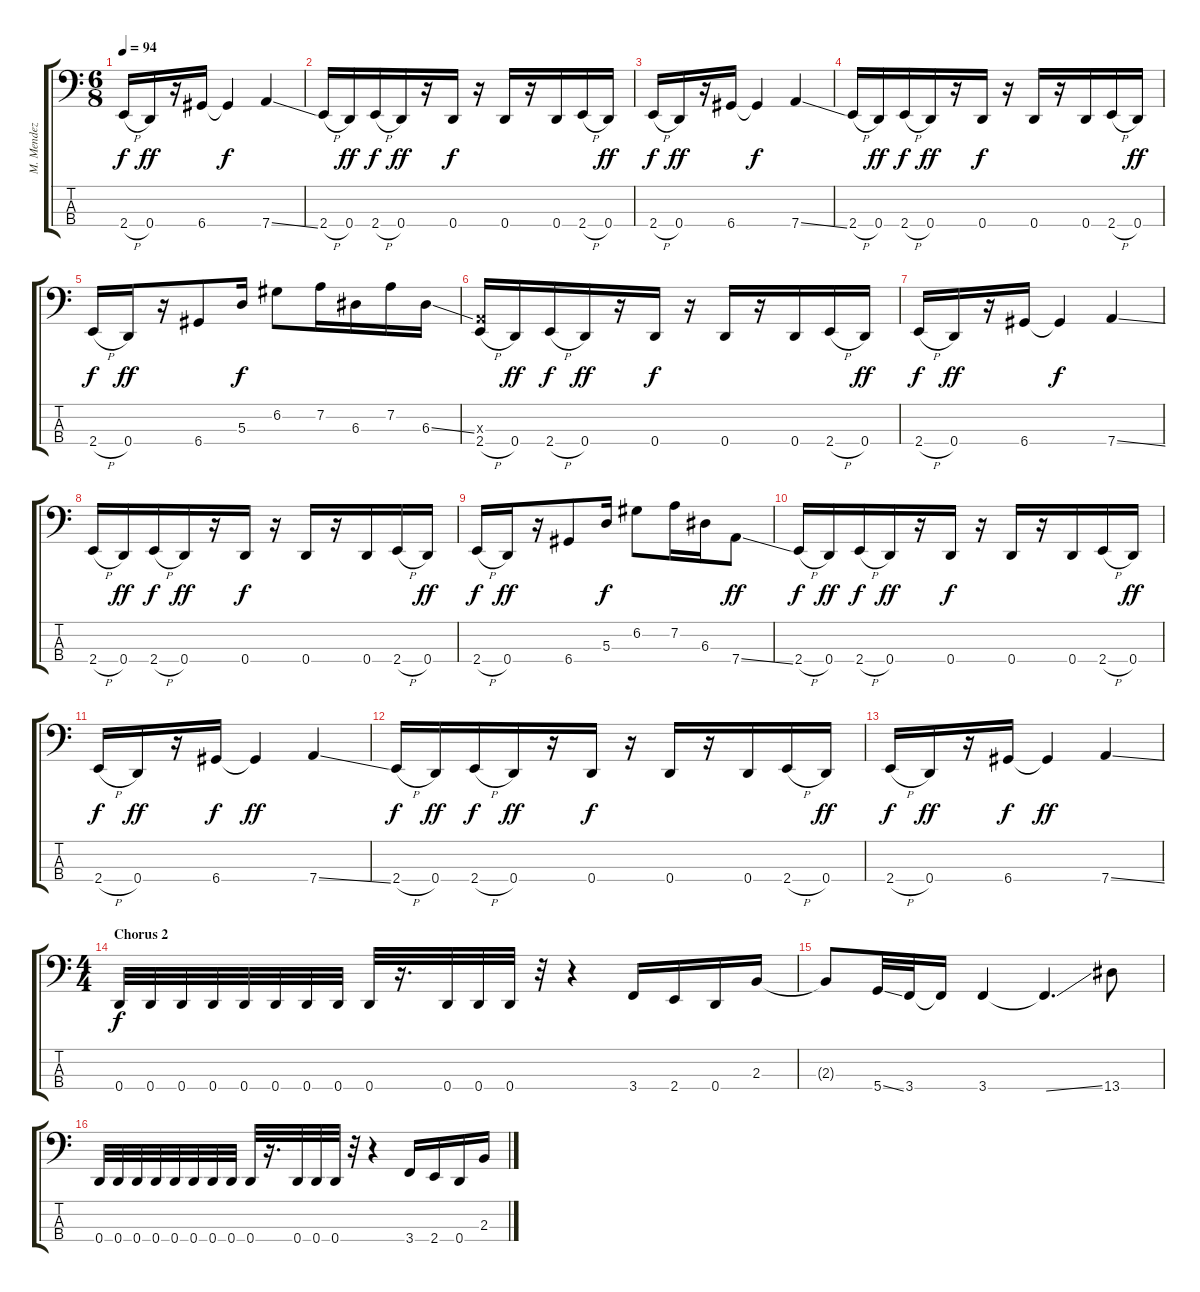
\track ("M. Mendez" "M. Mendez") {instrument electricbassfinger}
\staff {score tabs}
\tuning (G2 D2 A1 D1) {hide}
\ts (6 8)
\tempo 94
\clef f4
\ks c
2.4{h}.16{dy f} 0.4.16{dy ff} r.16 6.4.16 6.4{t}.4{dy f} 7.4{ss}.4 |
2.4{h}.16 0.4.16{dy ff} 2.4{h}.16{dy f} 0.4.16{dy ff} r.16 0.4.16{dy f} r.16 0.4.16 r.16 0.4.16 2.4{h}.16 0.4.16{dy ff} |
2.4{h}.16{dy f} 0.4.16{dy ff} r.16 6.4.16 6.4{t}.4{dy f} 7.4{ss}.4 |
2.4{h}.16 0.4.16{dy ff} 2.4{h}.16{dy f} 0.4.16{dy ff} r.16 0.4.16{dy f} r.16 0.4.16 r.16 0.4.16 2.4{h}.16 0.4.16{dy ff} |
2.4{h}.16{dy f} 0.4.16{dy ff} r.16 6.4.8 5.3.16{dy f} 6.2.8 7.2.16 6.3.16 7.2.16 6.3{ss}.16 |
(0.3{x} 2.4{h}).16 0.4.16{dy ff} 2.4{h}.16{dy f} 0.4.16{dy ff} r.16 0.4.16{dy f} r.16 0.4.16 r.16 0.4.16 2.4{h}.16 0.4.16{dy ff} |
2.4{h}.16{dy f} 0.4.16{dy ff} r.16 6.4.16 6.4{t}.4{dy f} 7.4{ss}.4 |
2.4{h}.16 0.4.16{dy ff} 2.4{h}.16{dy f} 0.4.16{dy ff} r.16 0.4.16{dy f} r.16 0.4.16 r.16 0.4.16 2.4{h}.16 0.4.16{dy ff} |
2.4{h}.16{dy f} 0.4.16{dy ff} r.16 6.4.8 5.3.16{dy f} 6.2.8 7.2.16 6.3.16 7.4{ss}.8{dy ff} |
2.4{h}.16{dy f} 0.4.16{dy ff} 2.4{h}.16{dy f} 0.4.16{dy ff} r.16 0.4.16{dy f} r.16 0.4.16 r.16 0.4.16 2.4{h}.16 0.4.16{dy ff} |
2.4{h}.16{dy f} 0.4.16{dy ff} r.16 6.4.16{dy f} 6.4{t}.4{dy ff} 7.4{ss}.4 |
2.4{h}.16{dy f} 0.4.16{dy ff} 2.4{h}.16{dy f} 0.4.16{dy ff} r.16 0.4.16{dy f} r.16 0.4.16 r.16 0.4.16 2.4{h}.16 0.4.16{dy ff} |
2.4{h}.16{dy f} 0.4.16{dy ff} r.16 6.4.16{dy f} 6.4{t}.4{dy ff} 7.4{ss}.4 |
\ts (4 4)
\section ("" "Chorus 2")
0.4.32{dy f} 0.4.32 0.4.32 0.4.32 0.4.32 0.4.32 0.4.32 0.4.32 0.4.32 r.16{d} 0.4.32 0.4.32 0.4.32 r.32 r.4 3.4.16 2.4.16 0.4.16 2.3.16 |
2.3{t}.8 5.4{ss}.32 3.4.32 3.4{t}.16 3.4.4 3.4{ss t}.4{d} 13.4.8 |
0.4.32 0.4.32 0.4.32 0.4.32 0.4.32 0.4.32 0.4.32 0.4.32 0.4.32 r.16{d} 0.4.32 0.4.32 0.4.32 r.32 r.4 3.4.16 2.4.16 0.4.16 2.3.16
